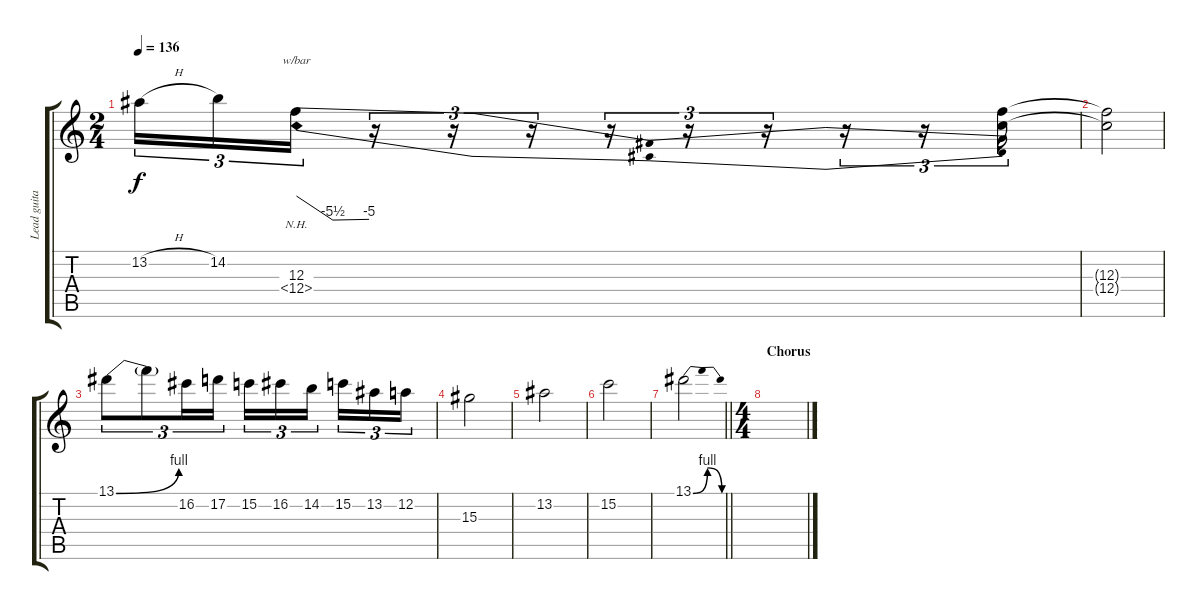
\track ("Lead guitar" "Lead guita") {instrument distortionguitar}
\staff {score tabs}
\tuning (D4 A3 F3 C3 G2 C2) {hide}
\ts (2 4)
\tempo 136
\clef g2
\ks c
13.2{h}.16{tu (3 2) dy f} 14.2.16{tu (3 2)} (12.3 12.4{nh}).16{tu (3 2) tbe (dip default 0 0 30 -22 60 -20)} r.16{tu (3 2)} r.16{tu (3 2)} r.16{tu (3 2)} r.16{tu (3 2)} r.16{tu (3 2)} r.16{tu (3 2)} r.16{tu (3 2)} r.16{tu (3 2)} (12.3{t} 12.4{t}).16{tu (3 2)} |
(12.3{t} 12.4{t}).2 |
13.1{be (bend 0 0 60 4)}.8{tu (3 2)} 13.1{t}.8{tu (3 2)} 16.2.16{tu (3 2)} 17.2.16{tu (3 2)} 15.2.16{tu (3 2)} 16.2.16{tu (3 2)} 14.2.16{tu (3 2) beam splitsecondary} 15.2.16{tu (3 2)} 13.2.16{tu (3 2)} 12.2.16{tu (3 2)} |
15.3.2 |
13.2.2 |
15.2.2 |
\barLineRight lightlight
13.1{be (bendrelease 0 0 10 4 45 4 60 0)}.2 |
\ts (4 4)
\section ("" "Chorus")
